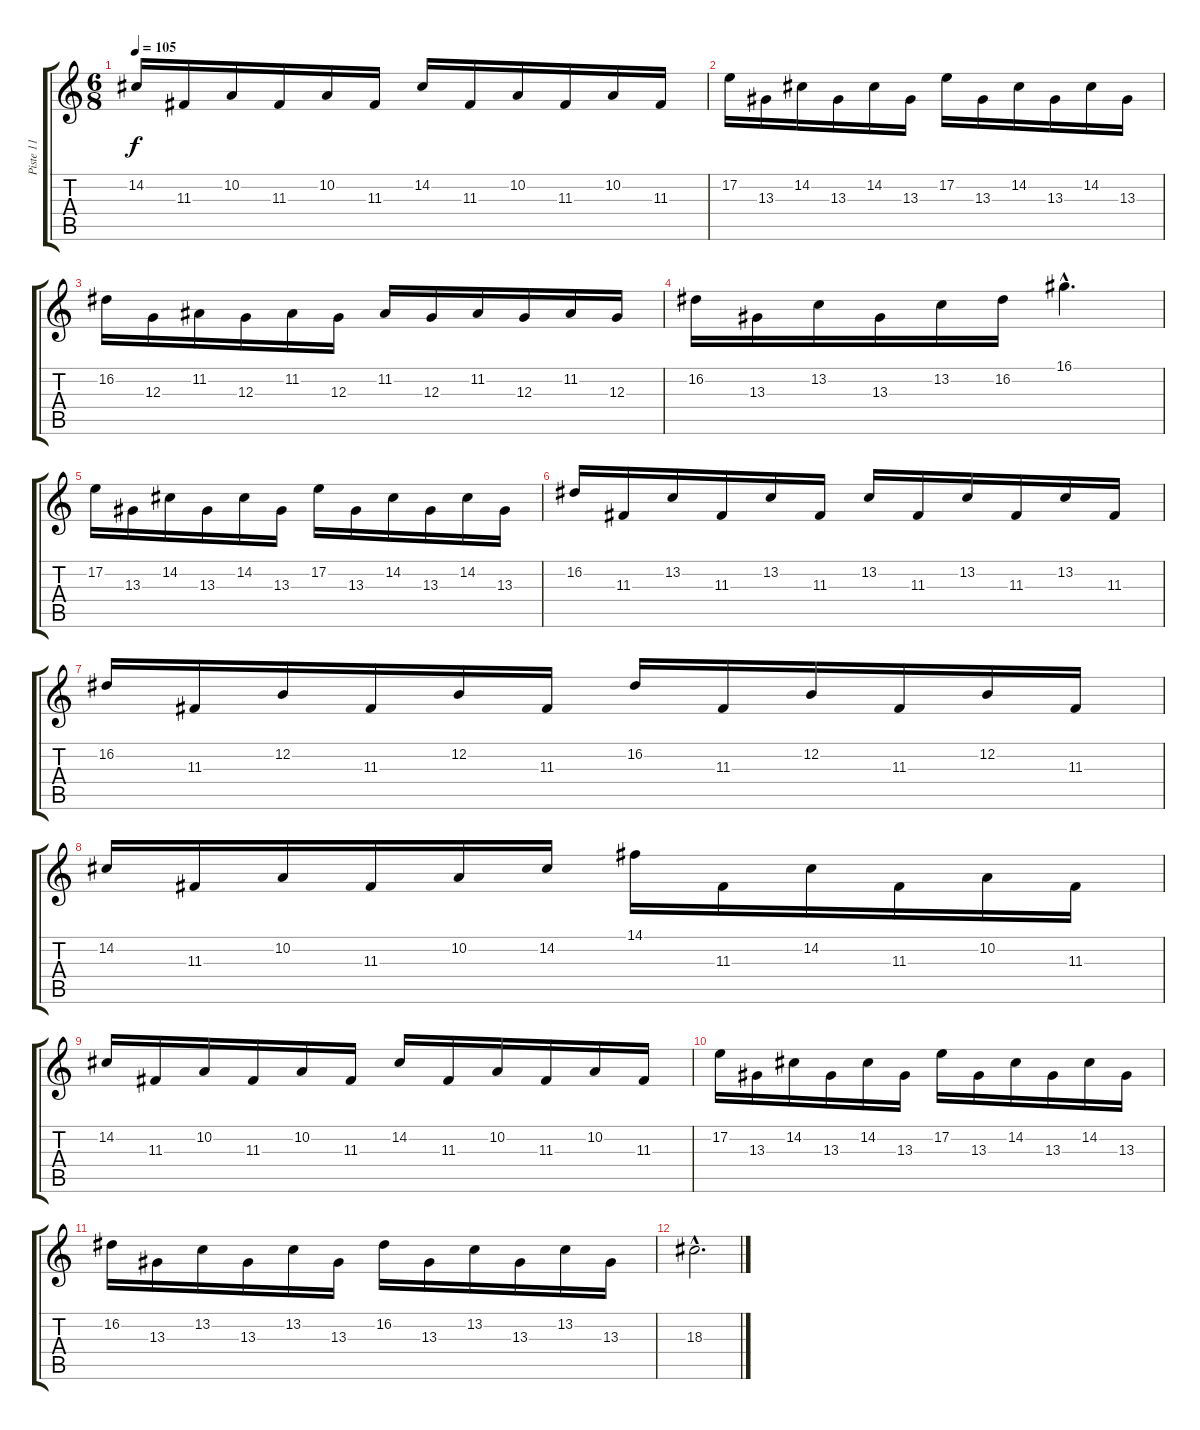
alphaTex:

\track ("Piste 11" "Piste 11") {instrument stringensemble1}
\staff {score tabs}
\tuning (E4 B3 G3 D3 A2 E2) {hide}
\ts (6 8)
\tempo 105
\clef g2
\ks c
14.2.16{dy f} 11.3.16 10.2.16 11.3.16 10.2.16 11.3.16 14.2.16 11.3.16 10.2.16 11.3.16 10.2.16 11.3.16 |
17.2.16 13.3.16 14.2.16 13.3.16 14.2.16 13.3.16 17.2.16 13.3.16 14.2.16 13.3.16 14.2.16 13.3.16 |
16.2.16 12.3.16 11.2.16 12.3.16 11.2.16 12.3.16 11.2.16 12.3.16 11.2.16 12.3.16 11.2.16 12.3.16 |
16.2.16 13.3.16 13.2.16 13.3.16 13.2.16 16.2.16 16.1{hac}.4{d} |
17.2.16 13.3.16 14.2.16 13.3.16 14.2.16 13.3.16 17.2.16 13.3.16 14.2.16 13.3.16 14.2.16 13.3.16 |
16.2.16 11.3.16 13.2.16 11.3.16 13.2.16 11.3.16 13.2.16 11.3.16 13.2.16 11.3.16 13.2.16 11.3.16 |
16.2.16 11.3.16 12.2.16 11.3.16 12.2.16 11.3.16 16.2.16 11.3.16 12.2.16 11.3.16 12.2.16 11.3.16 |
14.2.16 11.3.16 10.2.16 11.3.16 10.2.16 14.2.16 14.1.16 11.3.16 14.2.16 11.3.16 10.2.16 11.3.16 |
14.2.16 11.3.16 10.2.16 11.3.16 10.2.16 11.3.16 14.2.16 11.3.16 10.2.16 11.3.16 10.2.16 11.3.16 |
17.2.16 13.3.16 14.2.16 13.3.16 14.2.16 13.3.16 17.2.16 13.3.16 14.2.16 13.3.16 14.2.16 13.3.16 |
16.2.16 13.3.16 13.2.16 13.3.16 13.2.16 13.3.16 16.2.16 13.3.16 13.2.16 13.3.16 13.2.16 13.3.16 |
18.3{hac}.2{d}
